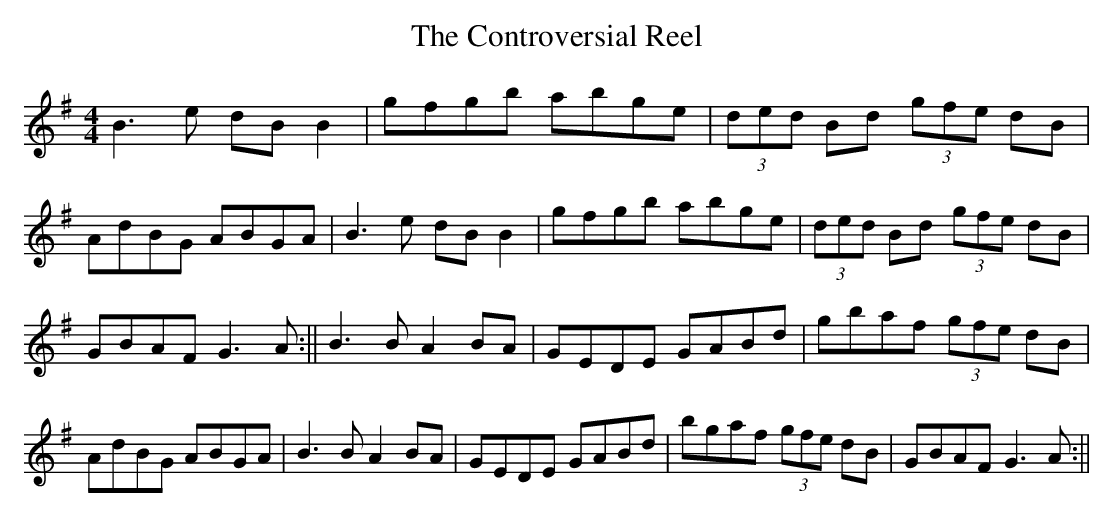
X:1
T:The Controversial Reel
M:4/4
L:1/8
K:G
B3e dBB2|gfgb abge|(3ded Bd (3gfe dB|AdBG ABGA|\
B3e dBB2|gfgb abge|(3ded Bd (3gfe dB|GBAF G3A:||\
B3B A2BA|GEDE GABd|gbaf (3gfe dB|AdBG ABGA|\
B3B A2BA|GEDE GABd|bgaf (3gfe dB|GBAF G3A:||
